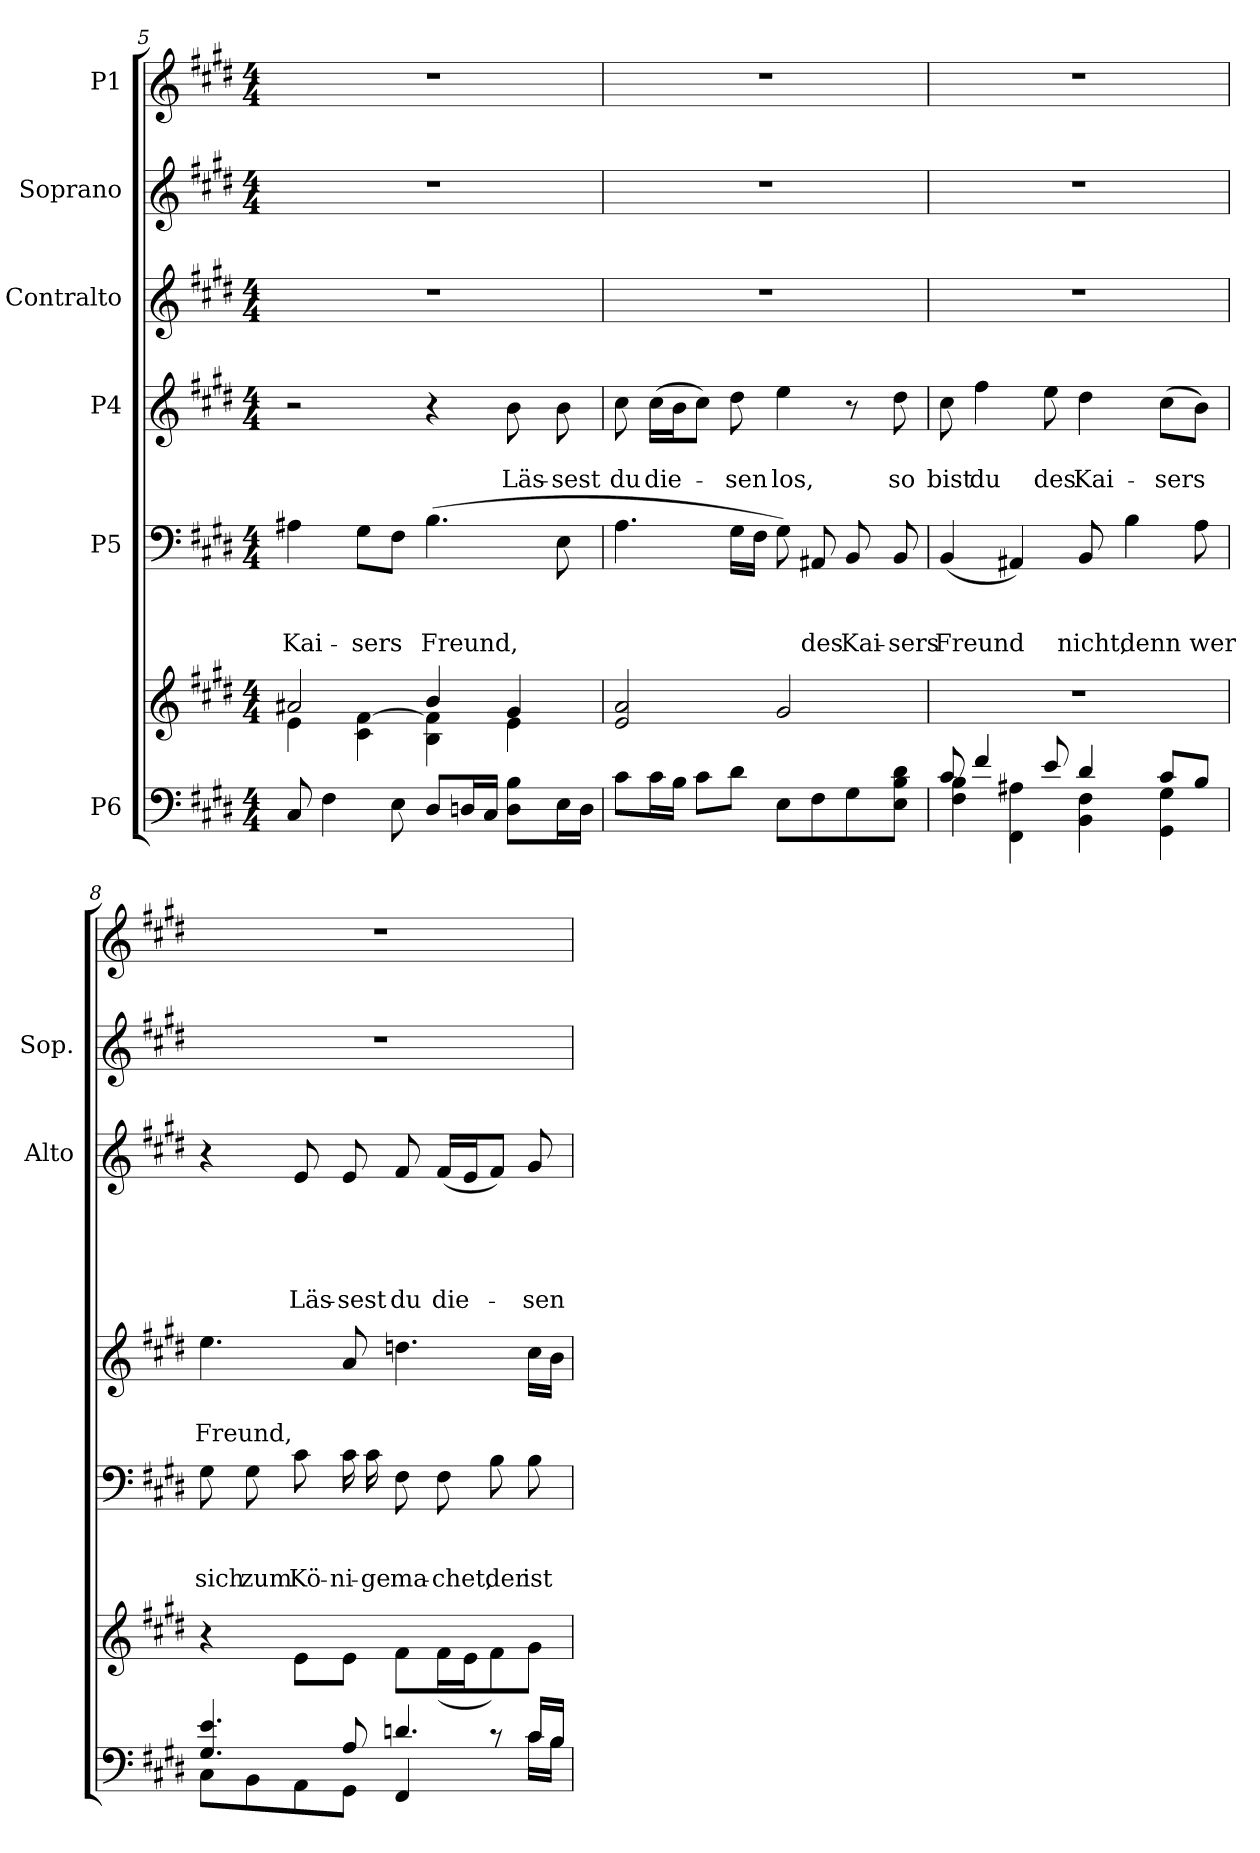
**kern	**kern	**kern	**text	**text	**text	**kern	**text	**text	**kern	**text	**text	**text	**text	**text	**kern	**kern
*part6	*part6	*part5	*part5	*part5	*part5	*part4	*part4	*part4	*part3	*part3	*part3	*part3	*part3	*part3	*part2	*part1
*staff7	*staff6	*staff5	*staff5	*staff5	*staff5	*staff4	*staff4	*staff4	*staff3	*staff3	*staff3	*staff3	*staff3	*staff3	*staff2	*staff1
*I"P6	*	*I"P5	*	*	*	*I"P4	*	*	*I"Contralto	*	*	*	*	*	*I"Soprano	*I"P1
*	*	*	*	*	*	*	*	*	*I'Alto	*	*	*	*	*	*I'Sop.	*
!!LO:LB:g=z
*clefF4	*clefG2	*clefF4	*	*	*	*clefG2	*	*	*clefG2	*	*	*	*	*	*clefG2	*clefG2
*	*	*	*	*	*	*ITrd7c12	*	*	*	*	*	*	*	*	*	*ITrd7c12
*k[f#c#g#d#]	*k[f#c#g#d#]	*k[f#c#g#d#]	*	*	*	*k[f#c#g#d#]	*	*	*k[f#c#g#d#]	*	*	*	*	*	*k[f#c#g#d#]	*k[f#c#g#d#]
*E:	*E:	*E:	*	*	*	*E:	*	*	*E:	*	*	*	*	*	*E:	*E:
*M4/4	*M4/4	*M4/4	*	*	*	*M4/4	*	*	*M4/4	*	*	*	*	*	*M4/4	*M4/4
=5	=5	=5	=5	=5	=5	=5	=5	=5	=5	=5	=5	=5	=5	=5	=5	=5
*^	*^	*	*	*	*	*	*	*	*	*	*	*	*	*	*	*
*	*^	*	*^	*	*	*	*	*	*	*	*	*	*	*	*	*	*	*
!	!	!	!	!	!	!	!	!	!LO:LY:b	!	!	!	!	!	!	!	!	!	!	!
8C#/	1ryy	1ryy	4e\	2a#X/	1ryy	4A#X\	.	.	Kai-	2r	.	.	1r	.	.	.	.	.	1r	1r
4F#\	.	.	.	.	.	.	.	.	.	.	.	.	.	.	.	.	.	.	.	.
!	!	!	!	!	!	!	!	!	!LO:LY:b	!	!	!	!	!	!	!	!	!	!	!
.	.	.	4c#\ [>4f#\	.	.	8G#\L	.	.	-sers	.	.	.	.	.	.	.	.	.	.	.
8E\	.	.	.	.	.	8F#\J	.	.	.	.	.	.	.	.	.	.	.	.	.	.
!	!	!	!	!	!	!	!	!	!LO:LY:b	!	!	!	!	!	!	!	!	!	!	!
8D#/L	.	.	4B\ 4f#\]	4b/	.	(>4.B\	.	.	Freund,	4r	.	.	.	.	.	.	.	.	.	.
16Dn/L	.	.	.	.	.	.	.	.	.	.	.	.	.	.	.	.	.	.	.	.
16C#/JJ	.	.	.	.	.	.	.	.	.	.	.	.	.	.	.	.	.	.	.	.
!	!	!	!	!	!	!	!	!	!	!	!	!LO:LY:b	!	!	!	!	!	!	!	!
8D\ 8B\L	.	.	4e\	4g#/	.	.	.	.	.	8B\	.	Läs-	.	.	.	.	.	.	.	.
!	!	!	!	!	!	!	!	!	!	!	!	!LO:LY:b	!	!	!	!	!	!	!	!
16E\L	.	.	.	.	.	8E\	.	.	.	8B\	.	-sest	.	.	.	.	.	.	.	.
16D\JJ	.	.	.	.	.	.	.	.	.	.	.	.	.	.	.	.	.	.	.	.
=6	=6	=6	=6	=6	=6	=6	=6	=6	=6	=6	=6	=6	=6	=6	=6	=6	=6	=6	=6	=6
!	!	!	!	!	!	!	!	!	!	!	!	!LO:LY:b	!	!	!	!	!	!	!	!
8c#\L	1ryy	1ryy	2e/ 2a/	1ryy	1ryy	4.A\	.	.	.	8c#\	.	du	1r	.	.	.	.	.	1r	1r
!	!	!	!	!	!	!	!	!	!	!	!	!LO:LY:b	!	!	!	!	!	!	!	!
16c#\L	.	.	.	.	.	.	.	.	.	(>16c#\LL	.	die-	.	.	.	.	.	.	.	.
16B\JJ	.	.	.	.	.	.	.	.	.	16B\J	.	.	.	.	.	.	.	.	.	.
8c#\L	.	.	.	.	.	.	.	.	.	8c#\J)	.	.	.	.	.	.	.	.	.	.
!	!	!	!	!	!	!	!	!	!	!	!	!LO:LY:b	!	!	!	!	!	!	!	!
8d#\J	.	.	.	.	.	16G#\LL	.	.	.	8d#\	.	-sen	.	.	.	.	.	.	.	.
.	.	.	.	.	.	16F#\JJ	.	.	.	.	.	.	.	.	.	.	.	.	.	.
!	!	!	!	!	!	!	!	!	!	!	!	!LO:LY:b	!	!	!	!	!	!	!	!
8E\L	.	.	2g#/	.	.	8G#\)	.	.	.	4e\	.	los,	.	.	.	.	.	.	.	.
!	!	!	!	!	!	!	!	!	!LO:LY:b	!	!	!	!	!	!	!	!	!	!	!
8F#\	.	.	.	.	.	8AA#X/	.	.	des	.	.	.	.	.	.	.	.	.	.	.
!	!	!	!	!	!	!	!	!	!LO:LY:b	!	!	!	!	!	!	!	!	!	!	!
8G#\	.	.	.	.	.	8BB/	.	.	Kai-	8r	.	.	.	.	.	.	.	.	.	.
!	!	!	!	!	!	!	!	!	!LO:LY:b	!	!	!LO:LY:b	!	!	!	!	!	!	!	!
8E\ 8B\ 8d#\J	.	.	.	.	.	8BB/	.	.	-sers	8d#\	.	so	.	.	.	.	.	.	.	.
=7	=7	=7	=7	=7	=7	=7	=7	=7	=7	=7	=7	=7	=7	=7	=7	=7	=7	=7	=7	=7
!	!	!	!	!	!	!	!	!	!LO:LY:b	!	!	!LO:LY:b	!	!	!	!	!	!	!	!
8c#/	4F#\ 4B\	1ryy	1r	1ryy	1ryy	(<4BB/	.	.	Freund	8c#\	.	bist	1r	.	.	.	.	.	1r	1r
!	!	!	!	!	!	!	!	!	!	!	!	!LO:LY:b	!	!	!	!	!	!	!	!
4f#/	.	.	.	.	.	.	.	.	.	4f#\	.	du	.	.	.	.	.	.	.	.
.	4FF#\ 4A#X\	.	.	.	.	4AA#X/)	.	.	.	.	.	.	.	.	.	.	.	.	.	.
!	!	!	!	!	!	!	!	!	!	!	!	!LO:LY:b	!	!	!	!	!	!	!	!
8e/	.	.	.	.	.	.	.	.	.	8e\	.	des	.	.	.	.	.	.	.	.
!	!	!	!	!	!	!	!	!	!LO:LY:b	!	!	!LO:LY:b	!	!	!	!	!	!	!	!
4d#/	4BB\ 4F#\	.	.	.	.	8BB/	.	.	nicht,	4d#\	.	Kai-	.	.	.	.	.	.	.	.
!	!	!	!	!	!	!	!	!	!LO:LY:b	!	!	!	!	!	!	!	!	!	!	!
.	.	.	.	.	.	4B\	.	.	denn	.	.	.	.	.	.	.	.	.	.	.
!	!	!	!	!	!	!	!	!	!	!	!	!LO:LY:b	!	!	!	!	!	!	!	!
8c#/L	4GG#\ 4G#\	.	.	.	.	.	.	.	.	(>8c#\L	.	-sers	.	.	.	.	.	.	.	.
!	!	!	!	!	!	!	!	!	!LO:LY:b	!	!	!	!	!	!	!	!	!	!	!
8B/J	.	.	.	.	.	8A\	.	.	wer	8B\J)	.	.	.	.	.	.	.	.	.	.
!!LO:PB:g=z
=8	=8	=8	=8	=8	=8	=8	=8	=8	=8	=8	=8	=8	=8	=8	=8	=8	=8	=8	=8	=8
!	!	!	!	!	!	!	!	!	!LO:LY:b	!	!	!LO:LY:b	!	!	!	!	!	!	!	!
8C#\L	4.G#/ 4.e/	1ryy	1ryy	4r	1ryy	8G#\	.	.	sich	4.e\	.	Freund,	4r	.	.	.	.	.	1r	1r
!	!	!	!	!	!	!	!	!	!LO:LY:b	!	!	!	!	!	!	!	!	!	!	!
8BB\	.	.	.	.	.	8G#\	.	.	zum	.	.	.	.	.	.	.	.	.	.	.
!	!	!	!	!	!	!	!	!	!LO:LY:b	!	!	!	!	!	!	!	!	!LO:LY:b	!	!
8AA\	.	.	.	8e\L	.	8c#\	.	.	Kö-	.	.	.	8e/	.	.	.	.	Läs-	.	.
!	!	!	!	!	!	!	!	!	!LO:LY:b	!	!	!	!	!	!	!	!	!LO:LY:b	!	!
8GG#\J	8A/	.	.	8e\J	.	16c#\	.	.	-ni-	8A/	.	.	8e/	.	.	.	.	-sest	.	.
!	!	!	!	!	!	!	!	!	!LO:LY:b	!	!	!	!	!	!	!	!	!	!	!
.	.	.	.	.	.	16c#\	.	.	-ge	.	.	.	.	.	.	.	.	.	.	.
!	!	!	!	!	!	!	!	!	!LO:LY:b	!	!	!	!	!	!	!	!	!LO:LY:b	!	!
4FF#/	4.dn/	.	.	8f#\L	.	8F#\	.	.	ma-	4.dn\	.	.	8f#/	.	.	.	.	du	.	.
!	!	!	!	!	!	!	!	!	!LO:LY:b	!	!	!	!	!	!	!	!	!LO:LY:b	!	!
.	.	.	.	(<16f#\L	.	8F#\	.	.	-chet,	.	.	.	(<16f#/LL	.	.	.	.	die-	.	.
.	.	.	.	16e\J	.	.	.	.	.	.	.	.	16e/J	.	.	.	.	.	.	.
!	!	!	!	!	!	!	!	!	!LO:LY:b	!	!	!	!	!	!	!	!	!	!	!
8rc	.	.	.	8f#\)	.	8B\	.	.	der	.	.	.	8f#/J)	.	.	.	.	.	.	.
!	!	!	!	!	!	!	!	!	!LO:LY:b	!	!	!	!	!	!	!	!	!LO:LY:b	!	!
16c#\LL	16c#/LL	.	.	8g#\J	.	8B\	.	.	ist	16c#\LL	.	.	8g#/	.	.	.	.	-sen	.	.
16B\JJ	16B/JJ	.	.	.	.	.	.	.	.	16B\JJ	.	.	.	.	.	.	.	.	.	.
*v	*v	*v	*	*	*	*	*	*	*	*	*	*	*	*	*	*	*	*	*	*
*	*v	*v	*v	*	*	*	*	*	*	*	*	*	*	*	*	*	*	*
=	=	=	=	=	=	=	=	=	=	=	=	=	=	=	=	=
*-	*-	*-	*-	*-	*-	*-	*-	*-	*-	*-	*-	*-	*-	*-	*-	*-
